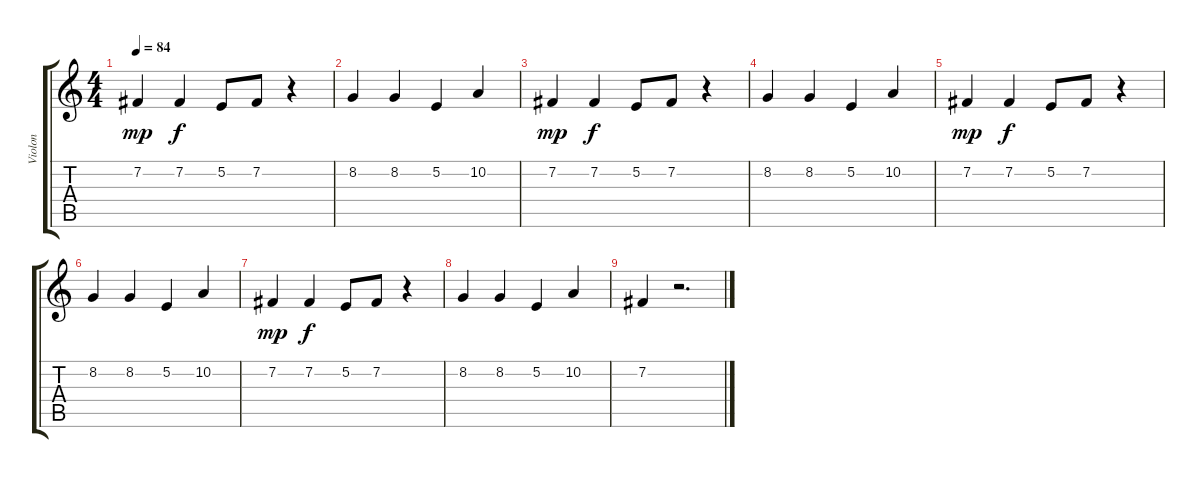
\track ("Violon" "Violon") {instrument pizzicatostrings}
\staff {score tabs}
\tuning (E4 B3 G3 D3 A2 E2) {hide}
\ts (4 4)
\tempo 84
\clef g2
\ks c
7.2.4{dy mp} 7.2.4{dy f} 5.2.8 7.2.8 r.4 |
8.2.4 8.2.4 5.2.4 10.2.4 |
7.2.4{dy mp} 7.2.4{dy f} 5.2.8 7.2.8 r.4 |
8.2.4 8.2.4 5.2.4 10.2.4 |
7.2.4{dy mp} 7.2.4{dy f} 5.2.8 7.2.8 r.4 |
8.2.4 8.2.4 5.2.4 10.2.4 |
7.2.4{dy mp} 7.2.4{dy f} 5.2.8 7.2.8 r.4 |
8.2.4 8.2.4 5.2.4 10.2.4 |
7.2.4 r.2{d}
